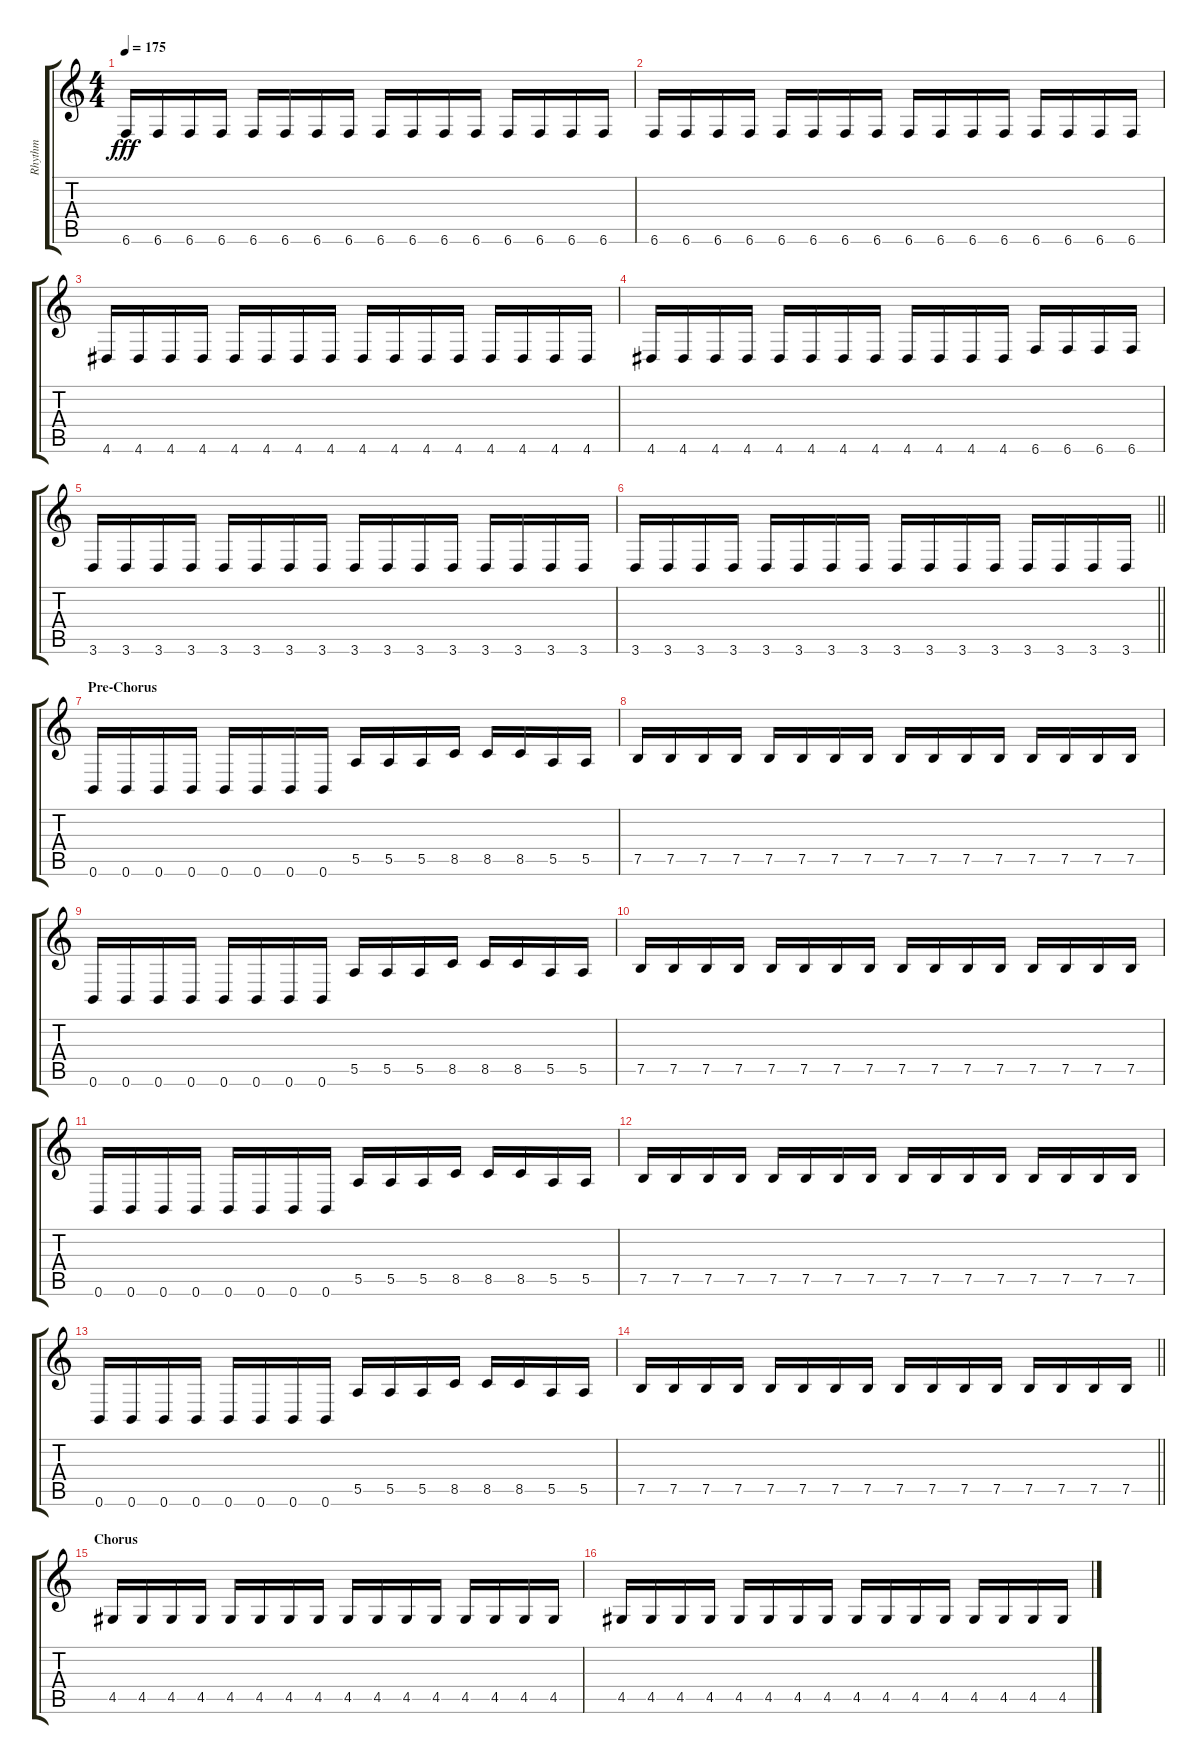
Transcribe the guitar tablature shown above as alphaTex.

\track ("Rhythm" "Rhythm") {instrument distortionguitar}
\staff {score tabs}
\tuning (B3 Gb3 D3 A2 E2 B1) {hide}
\ts (4 4)
\tempo 175
\clef g2
\ks c
6.6.16{dy fff} 6.6.16 6.6.16 6.6.16 6.6.16 6.6.16 6.6.16 6.6.16 6.6.16 6.6.16 6.6.16 6.6.16 6.6.16 6.6.16 6.6.16 6.6.16 |
6.6.16 6.6.16 6.6.16 6.6.16 6.6.16 6.6.16 6.6.16 6.6.16 6.6.16 6.6.16 6.6.16 6.6.16 6.6.16 6.6.16 6.6.16 6.6.16 |
4.6.16 4.6.16 4.6.16 4.6.16 4.6.16 4.6.16 4.6.16 4.6.16 4.6.16 4.6.16 4.6.16 4.6.16 4.6.16 4.6.16 4.6.16 4.6.16 |
4.6.16 4.6.16 4.6.16 4.6.16 4.6.16 4.6.16 4.6.16 4.6.16 4.6.16 4.6.16 4.6.16 4.6.16 6.6.16 6.6.16 6.6.16 6.6.16 |
3.6.16 3.6.16 3.6.16 3.6.16 3.6.16 3.6.16 3.6.16 3.6.16 3.6.16 3.6.16 3.6.16 3.6.16 3.6.16 3.6.16 3.6.16 3.6.16 |
\barLineRight lightlight
3.6.16 3.6.16 3.6.16 3.6.16 3.6.16 3.6.16 3.6.16 3.6.16 3.6.16 3.6.16 3.6.16 3.6.16 3.6.16 3.6.16 3.6.16 3.6.16 |
\section ("" "Pre-Chorus")
0.6.16 0.6.16 0.6.16 0.6.16 0.6.16 0.6.16 0.6.16 0.6.16 5.5.16 5.5.16 5.5.16 8.5.16 8.5.16 8.5.16 5.5.16 5.5.16 |
7.5.16 7.5.16 7.5.16 7.5.16 7.5.16 7.5.16 7.5.16 7.5.16 7.5.16 7.5.16 7.5.16 7.5.16 7.5.16 7.5.16 7.5.16 7.5.16 |
0.6.16 0.6.16 0.6.16 0.6.16 0.6.16 0.6.16 0.6.16 0.6.16 5.5.16 5.5.16 5.5.16 8.5.16 8.5.16 8.5.16 5.5.16 5.5.16 |
7.5.16 7.5.16 7.5.16 7.5.16 7.5.16 7.5.16 7.5.16 7.5.16 7.5.16 7.5.16 7.5.16 7.5.16 7.5.16 7.5.16 7.5.16 7.5.16 |
0.6.16 0.6.16 0.6.16 0.6.16 0.6.16 0.6.16 0.6.16 0.6.16 5.5.16 5.5.16 5.5.16 8.5.16 8.5.16 8.5.16 5.5.16 5.5.16 |
7.5.16 7.5.16 7.5.16 7.5.16 7.5.16 7.5.16 7.5.16 7.5.16 7.5.16 7.5.16 7.5.16 7.5.16 7.5.16 7.5.16 7.5.16 7.5.16 |
0.6.16 0.6.16 0.6.16 0.6.16 0.6.16 0.6.16 0.6.16 0.6.16 5.5.16 5.5.16 5.5.16 8.5.16 8.5.16 8.5.16 5.5.16 5.5.16 |
\barLineRight lightlight
7.5.16 7.5.16 7.5.16 7.5.16 7.5.16 7.5.16 7.5.16 7.5.16 7.5.16 7.5.16 7.5.16 7.5.16 7.5.16 7.5.16 7.5.16 7.5.16 |
\section ("" "Chorus")
4.5.16 4.5.16 4.5.16 4.5.16 4.5.16 4.5.16 4.5.16 4.5.16 4.5.16 4.5.16 4.5.16 4.5.16 4.5.16 4.5.16 4.5.16 4.5.16 |
4.5.16 4.5.16 4.5.16 4.5.16 4.5.16 4.5.16 4.5.16 4.5.16 4.5.16 4.5.16 4.5.16 4.5.16 4.5.16 4.5.16 4.5.16 4.5.16
